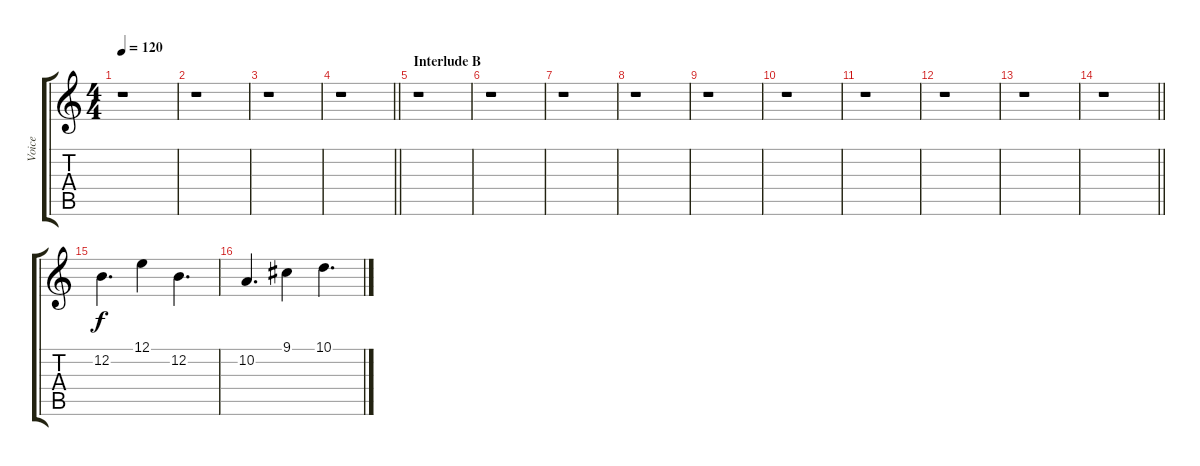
\track ("Voice" "Voice") {instrument altosax}
\staff {score tabs}
\tuning (E4 B3 G3 D3 A2 E2) {hide}
\ts (4 4)
\tempo 120
\clef g2
\ks c
r.1{dy mf} |
r.1 |
r.1 |
\barLineRight lightlight
r.1 |
\section ("" "Interlude B")
r.1 |
r.1 |
r.1 |
r.1 |
r.1{volume 8 instrument choiraahs} |
r.1 |
r.1 |
r.1 |
r.1 |
\barLineRight lightlight
r.1 |
12.2.4{d dy f} 12.1.4 12.2.4{d} |
10.2.4{d} 9.1.4 10.1.4{d}
